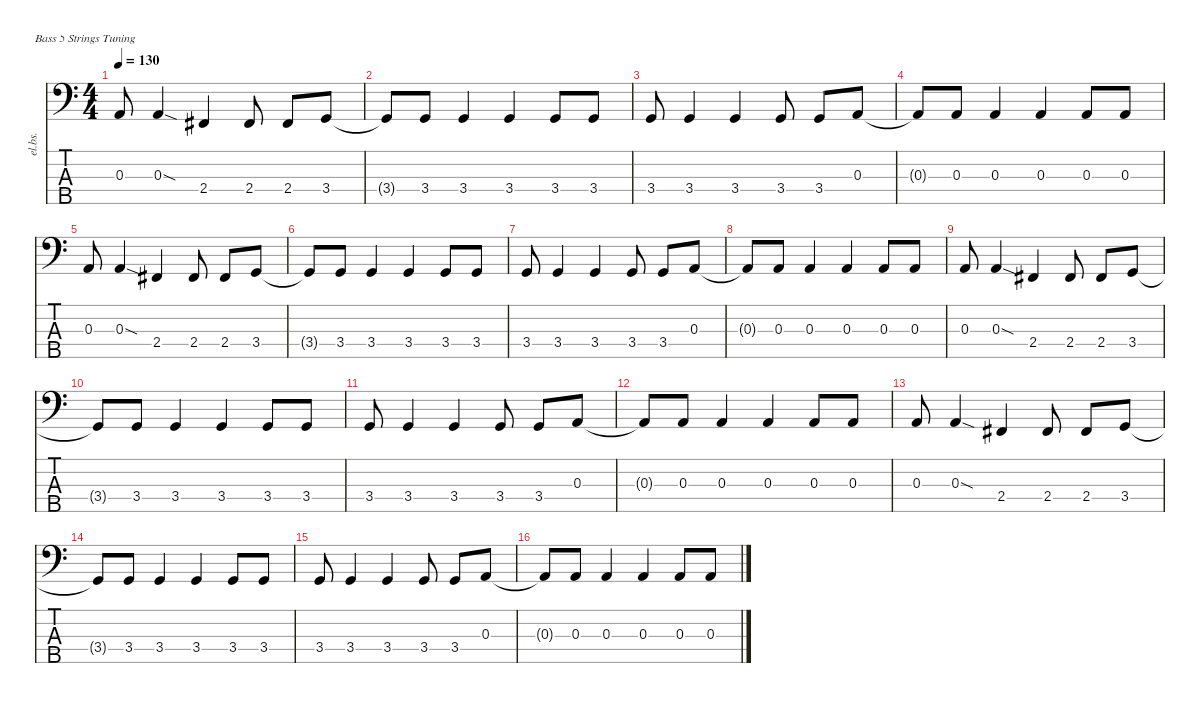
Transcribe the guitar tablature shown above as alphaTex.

\defaultSystemsLayout 4
\hideDynamics
\bracketExtendMode nobrackets
\otherSystemsTrackNameOrientation horizontal
\track ("Bass" "el.bs.") {instrument electricbassfinger}
\staff {score tabs}
\tuning (G2 D2 A1 E1 B0)
\ts (4 4)
\tempo 130
\clef f4
\ks c
0.3.8{dy ff} 0.3{sod}.4 2.4{acc #}.4 2.4{acc #}.8 2.4{acc #}.8 3.4.8 |
3.4{t}.8{dy f} 3.4.8{dy ff} 3.4.4 3.4.4 3.4.8 3.4.8 |
3.4.8 3.4.4 3.4.4 3.4.8 3.4.8 0.3.8 |
0.3{t}.8{dy f} 0.3.8{dy ff} 0.3.4 0.3.4 0.3.8 0.3.8 |
0.3.8 0.3{sod}.4 2.4{acc #}.4 2.4{acc #}.8 2.4{acc #}.8 3.4.8 |
3.4{t}.8{dy f} 3.4.8{dy ff} 3.4.4 3.4.4 3.4.8 3.4.8 |
3.4.8 3.4.4 3.4.4 3.4.8 3.4.8 0.3.8 |
0.3{t}.8{dy f} 0.3.8{dy ff} 0.3.4 0.3.4 0.3.8 0.3.8 |
0.3.8 0.3{sod}.4 2.4{acc #}.4 2.4{acc #}.8 2.4{acc #}.8 3.4.8 |
3.4{t}.8{dy f} 3.4.8{dy ff} 3.4.4 3.4.4 3.4.8 3.4.8 |
3.4.8 3.4.4 3.4.4 3.4.8 3.4.8 0.3.8 |
0.3{t}.8{dy f} 0.3.8{dy ff} 0.3.4 0.3.4 0.3.8 0.3.8 |
0.3.8 0.3{sod}.4 2.4{acc #}.4 2.4{acc #}.8 2.4{acc #}.8 3.4.8 |
3.4{t}.8{dy f} 3.4.8{dy ff} 3.4.4 3.4.4 3.4.8 3.4.8 |
3.4.8 3.4.4 3.4.4 3.4.8 3.4.8 0.3.8 |
0.3{t}.8{dy f} 0.3.8{dy ff} 0.3.4 0.3.4 0.3.8 0.3.8
